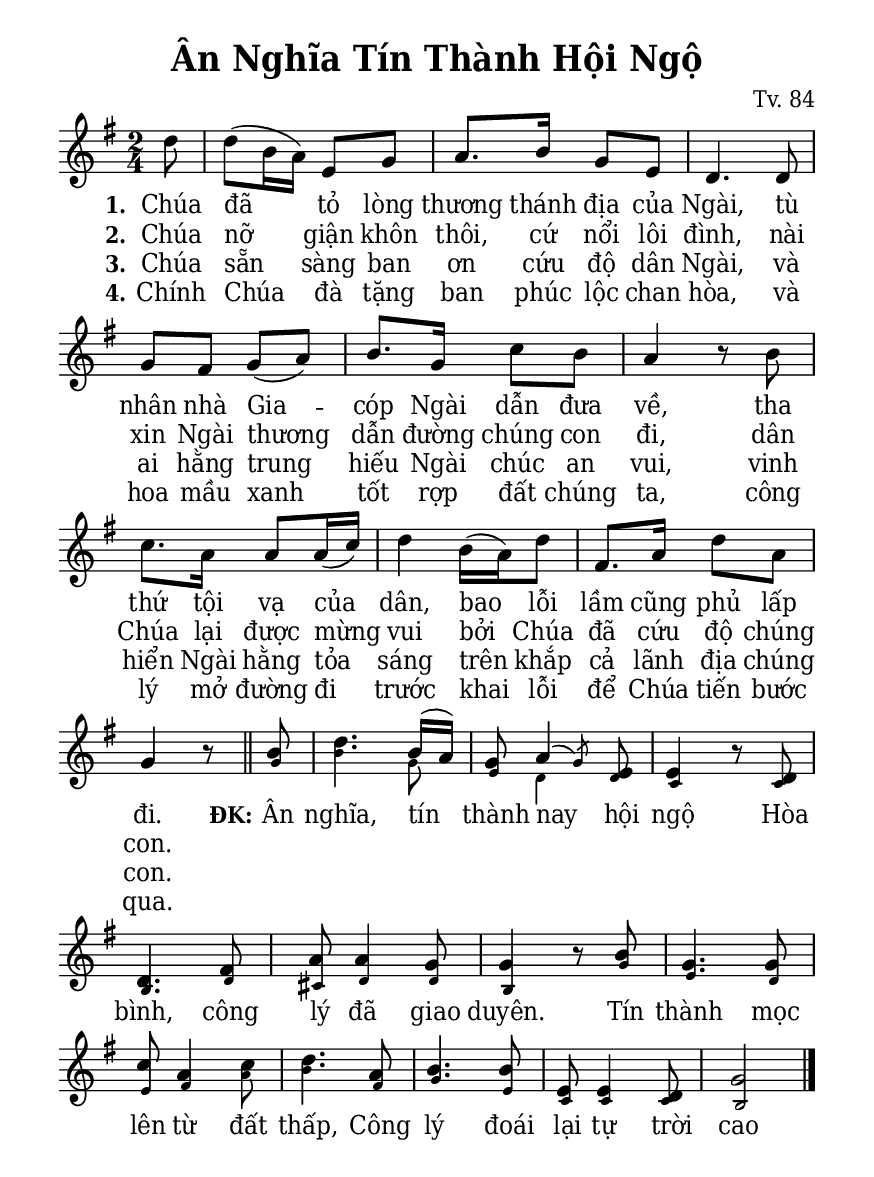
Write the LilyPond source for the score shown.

% Cài đặt chung\
\version "2.22.1"
\include "english.ly"

\header {
  title = "Ân Nghĩa Tín Thành Hội Ngộ"
  composer = "Tv. 84"
  %arranger = "Lm. Kim Long"
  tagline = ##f
}

% Nhạc phiên khúc
nhacPhienKhucSop = \relative c'' {
  \partial 8 d8 |
  d (b16 a) e8 g |
  a8. b16 g8 e |
  d4. d8 |
  g8 fs g (a) |
  b8. g16 c8 b |
  a4 r8 b |
  c8. a16 a8 a16 (c) |
  d4 b16 (a) d8 |
  fs,8. a16 d8 a |
  g4 r8 \bar "||"
  
  b |
  d4. b16 (a) |
  g8
  \afterGrace a4 ({
    \override Flag.stroke-style = #"grace"
    g8)}
  \revert Flag.stroke-style
  e8 |
  e4 r8 d |
  d4. fs8 |
  a a4 g8 |
  g4 r8 b |
  g4. g8 |
  c a4 c8 |
  d4. a8 |
  b4. b8 |
  e, e4 d8 |
  g2 \bar "|."
}

nhacPhienKhucAlto = \relative c'' {
  r8 |
  R2*9
  r4.
  g8 |
  b4. g8 |
  e d4 d8 |
  c4 r8 c |
  b4. d8 |
  cs d4 d8 |
  b4 r8 g' |
  e4. d8 |
  e fs4 a8 |
  b4. fs8 |
  g4. e8 |
  c c4 c8 |
  b2
}

% Lời phiên khúc
loiPhienKhucSop = \lyrics {
  <<
    {
      \set stanza = "1."
      Chúa đã tỏ lòng thương thánh địa của Ngài,
      tù nhân nhà Gia -- cóp Ngài dẫn đưa về,
      tha thứ tội vạ của dân,
      bao lỗi lầm cũng phủ lấp đi.
    }
    \new Lyrics {
	    \set associatedVoice = "beSop"
	    \set stanza = "2."
	    Chúa nỡ giận khôn thôi,
	    cứ nổi lôi đình,
	    nài xin Ngài thương dẫn đường chúng con đi,
	    dân Chúa lại được mừng vui
	    bởi Chúa đã cứu độ chúng con.
    }
    \new Lyrics {
	    \set associatedVoice = "beSop"
	    \set stanza = "3."
	    Chúa sẵn sàng ban ơn cứu độ dân Ngài,
	    và ai hằng trung hiếu Ngài chúc an vui,
	    vinh hiển Ngài hằng tỏa sáng
	    trên khắp cả lãnh địa chúng con.
    }
    \new Lyrics {
	    \set associatedVoice = "beSop"
	    \set stanza = "4."
	    Chính Chúa đà tặng ban phúc lộc chan hòa,
	    và hoa mầu xanh tốt rợp đất chúng ta,
	    công lý mở đường đi trước
	    khai lỗi để Chúa tiến bước qua.
    }
  >>
  \set stanza = "ĐK:"
  Ân nghĩa, tín thành nay hội ngộ
  Hòa bình, công lý đã giao duyên.
  Tín thành mọc lên từ đất thấp,
  Công lý đoái lại tự trời cao
}

% Dàn trang
\paper {
  #(set-paper-size "a5")
  top-margin = 10\mm
  bottom-margin = 10\mm
  left-margin = 10\mm
  right-margin = 10\mm
  indent = #0
  #(define fonts
	 (make-pango-font-tree "Deja Vu Serif Condensed"
	 		       "Deja Vu Serif Condensed"
			       "Deja Vu Serif Condensed"
			       (/ 20 20)))
  print-page-number = ##f
  page-count = 1
}

TongNhip = {
  \key g \major \time 2/4
  \set Timing.beamExceptions = #'()
  \set Timing.baseMoment = #(ly:make-moment 1/4)
}

% Đổi kích thước nốt cho bè phụ
notBePhu =
#(define-music-function (font-size music) (number? ly:music?)
   (for-some-music
     (lambda (m)
       (if (music-is-of-type? m 'rhythmic-event)
           (begin
             (set! (ly:music-property m 'tweaks)
                   (cons `(font-size . ,font-size)
                         (ly:music-property m 'tweaks)))
             #t)
           #f))
     music)
   music)

\score {
  \new ChoirStaff <<
    \new Staff \with {
        \consists "Merge_rests_engraver"
        printPartCombineTexts = ##f
      }
      <<
      \new Voice \TongNhip \partCombine 
        \nhacPhienKhucSop
        \notBePhu -3 { \nhacPhienKhucAlto }
      \new NullVoice = beSop \nhacPhienKhucSop
      \new Lyrics \lyricsto beSop \loiPhienKhucSop
      >>
  >>
  \layout {
    %\override Staff.TimeSignature.transparent = ##t
    \override Lyrics.LyricSpace.minimum-distance = #0.6
    \override Score.BarNumber.break-visibility = ##(#f #f #f)
    \override Score.SpacingSpanner.uniform-stretching = ##t
  } 
}
